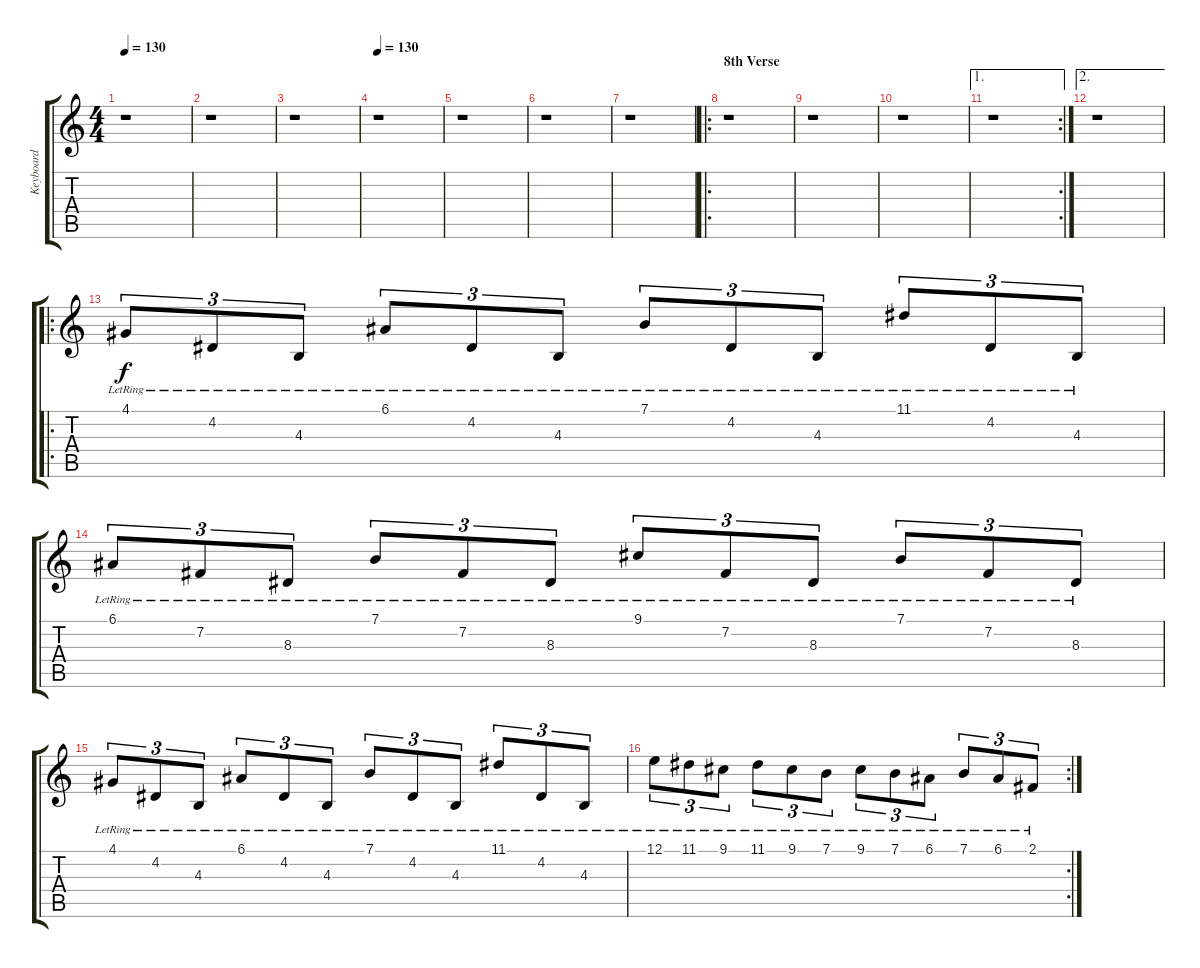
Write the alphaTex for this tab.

\track ("Keyboard" "Keyboard") {instrument electricgrandpiano}
\staff {score tabs}
\tuning (E4 B3 G3 D3 A2 E2) {hide}
\ts (4 4)
\tempo 130
\clef g2
\ks c
r.1{dy f} |
r.1 |
r.1 |
\tempo 130
r.1 |
r.1 |
r.1 |
r.1 |
\ro
\section ("" "8th Verse")
r.1 |
r.1 |
r.1 |
\ae 1
\rc 2
r.1 |
\ae 2
r.1 |
\ro
4.1{lr}.8{tu (3 2) volume 15 instrument acousticgrandpiano} 4.2{lr}.8{tu (3 2)} 4.3{lr}.8{tu (3 2)} 6.1{lr}.8{tu (3 2)} 4.2{lr}.8{tu (3 2)} 4.3{lr}.8{tu (3 2)} 7.1{lr}.8{tu (3 2)} 4.2{lr}.8{tu (3 2)} 4.3{lr}.8{tu (3 2)} 11.1{lr}.8{tu (3 2)} 4.2{lr}.8{tu (3 2)} 4.3{lr}.8{tu (3 2)} |
6.1{lr}.8{tu (3 2)} 7.2{lr}.8{tu (3 2)} 8.3{lr}.8{tu (3 2)} 7.1{lr}.8{tu (3 2)} 7.2{lr}.8{tu (3 2)} 8.3{lr}.8{tu (3 2)} 9.1{lr}.8{tu (3 2)} 7.2{lr}.8{tu (3 2)} 8.3{lr}.8{tu (3 2)} 7.1{lr}.8{tu (3 2)} 7.2{lr}.8{tu (3 2)} 8.3{lr}.8{tu (3 2)} |
4.1{lr}.8{tu (3 2)} 4.2{lr}.8{tu (3 2)} 4.3{lr}.8{tu (3 2)} 6.1{lr}.8{tu (3 2)} 4.2{lr}.8{tu (3 2)} 4.3{lr}.8{tu (3 2)} 7.1{lr}.8{tu (3 2)} 4.2{lr}.8{tu (3 2)} 4.3{lr}.8{tu (3 2)} 11.1{lr}.8{tu (3 2)} 4.2{lr}.8{tu (3 2)} 4.3{lr}.8{tu (3 2)} |
\rc 2
12.1{lr}.8{tu (3 2)} 11.1{lr}.8{tu (3 2)} 9.1{lr}.8{tu (3 2)} 11.1{lr}.8{tu (3 2)} 9.1{lr}.8{tu (3 2)} 7.1{lr}.8{tu (3 2)} 9.1{lr}.8{tu (3 2)} 7.1{lr}.8{tu (3 2)} 6.1{lr}.8{tu (3 2)} 7.1{lr}.8{tu (3 2)} 6.1{lr}.8{tu (3 2)} 2.1{lr}.8{tu (3 2)}
